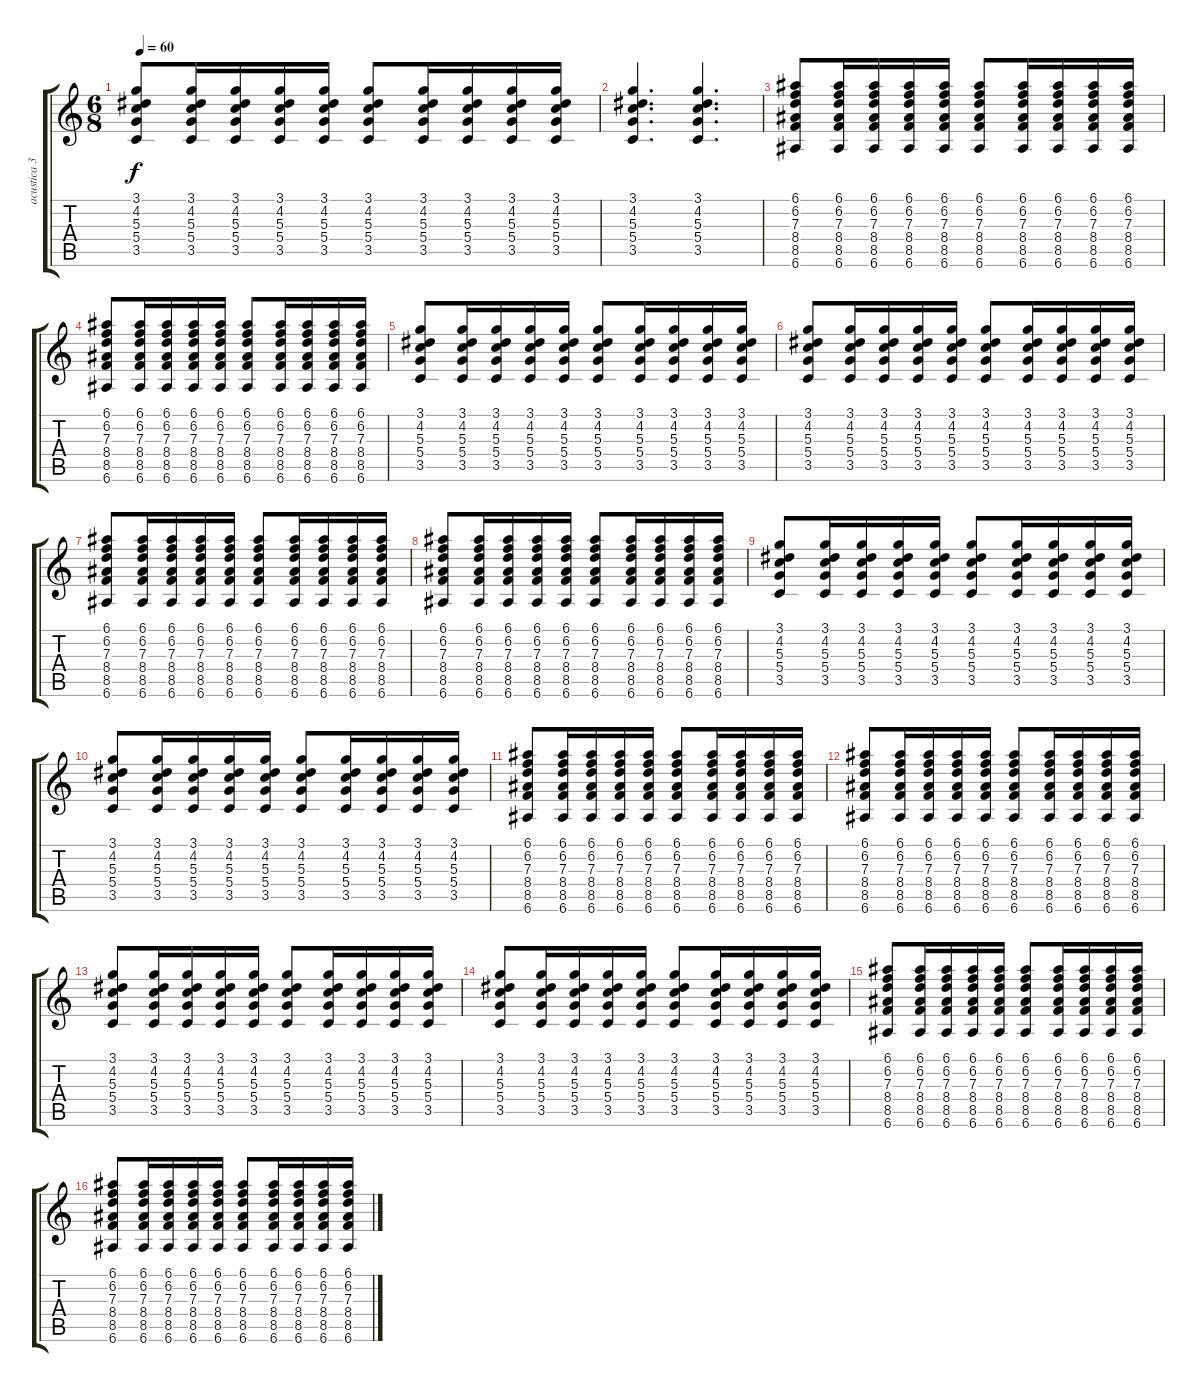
\track ("acustica 3" "acustica 3") {instrument acousticguitarnylon}
\staff {score tabs}
\tuning (E4 B3 G3 D3 A2 E2) {hide}
\ts (6 8)
\tempo 60
\clef g2
\ks c
(3.1 4.2 5.3 5.4 3.5).8{dy f} (3.1 4.2 5.3 5.4 3.5).16 (3.1 4.2 5.3 5.4 3.5).16 (3.1 4.2 5.3 5.4 3.5).16 (3.1 4.2 5.3 5.4 3.5).16 (3.1 4.2 5.3 5.4 3.5).8 (3.1 4.2 5.3 5.4 3.5).16 (3.1 4.2 5.3 5.4 3.5).16 (3.1 4.2 5.3 5.4 3.5).16 (3.1 4.2 5.3 5.4 3.5).16 |
(3.1 4.2 5.3 5.4 3.5).4{d} (3.1 4.2 5.3 5.4 3.5).4{d} |
(6.1 6.2 7.3 8.4 8.5 6.6).8 (6.1 6.2 7.3 8.4 8.5 6.6).16 (6.1 6.2 7.3 8.4 8.5 6.6).16 (6.1 6.2 7.3 8.4 8.5 6.6).16 (6.1 6.2 7.3 8.4 8.5 6.6).16 (6.1 6.2 7.3 8.4 8.5 6.6).8 (6.1 6.2 7.3 8.4 8.5 6.6).16 (6.1 6.2 7.3 8.4 8.5 6.6).16 (6.1 6.2 7.3 8.4 8.5 6.6).16 (6.1 6.2 7.3 8.4 8.5 6.6).16 |
(6.1 6.2 7.3 8.4 8.5 6.6).8 (6.1 6.2 7.3 8.4 8.5 6.6).16 (6.1 6.2 7.3 8.4 8.5 6.6).16 (6.1 6.2 7.3 8.4 8.5 6.6).16 (6.1 6.2 7.3 8.4 8.5 6.6).16 (6.1 6.2 7.3 8.4 8.5 6.6).8 (6.1 6.2 7.3 8.4 8.5 6.6).16 (6.1 6.2 7.3 8.4 8.5 6.6).16 (6.1 6.2 7.3 8.4 8.5 6.6).16 (6.1 6.2 7.3 8.4 8.5 6.6).16 |
(3.1 4.2 5.3 5.4 3.5).8 (3.1 4.2 5.3 5.4 3.5).16 (3.1 4.2 5.3 5.4 3.5).16 (3.1 4.2 5.3 5.4 3.5).16 (3.1 4.2 5.3 5.4 3.5).16 (3.1 4.2 5.3 5.4 3.5).8 (3.1 4.2 5.3 5.4 3.5).16 (3.1 4.2 5.3 5.4 3.5).16 (3.1 4.2 5.3 5.4 3.5).16 (3.1 4.2 5.3 5.4 3.5).16 |
(3.1 4.2 5.3 5.4 3.5).8 (3.1 4.2 5.3 5.4 3.5).16 (3.1 4.2 5.3 5.4 3.5).16 (3.1 4.2 5.3 5.4 3.5).16 (3.1 4.2 5.3 5.4 3.5).16 (3.1 4.2 5.3 5.4 3.5).8 (3.1 4.2 5.3 5.4 3.5).16 (3.1 4.2 5.3 5.4 3.5).16 (3.1 4.2 5.3 5.4 3.5).16 (3.1 4.2 5.3 5.4 3.5).16 |
(6.1 6.2 7.3 8.4 8.5 6.6).8 (6.1 6.2 7.3 8.4 8.5 6.6).16 (6.1 6.2 7.3 8.4 8.5 6.6).16 (6.1 6.2 7.3 8.4 8.5 6.6).16 (6.1 6.2 7.3 8.4 8.5 6.6).16 (6.1 6.2 7.3 8.4 8.5 6.6).8 (6.1 6.2 7.3 8.4 8.5 6.6).16 (6.1 6.2 7.3 8.4 8.5 6.6).16 (6.1 6.2 7.3 8.4 8.5 6.6).16 (6.1 6.2 7.3 8.4 8.5 6.6).16 |
(6.1 6.2 7.3 8.4 8.5 6.6).8 (6.1 6.2 7.3 8.4 8.5 6.6).16 (6.1 6.2 7.3 8.4 8.5 6.6).16 (6.1 6.2 7.3 8.4 8.5 6.6).16 (6.1 6.2 7.3 8.4 8.5 6.6).16 (6.1 6.2 7.3 8.4 8.5 6.6).8 (6.1 6.2 7.3 8.4 8.5 6.6).16 (6.1 6.2 7.3 8.4 8.5 6.6).16 (6.1 6.2 7.3 8.4 8.5 6.6).16 (6.1 6.2 7.3 8.4 8.5 6.6).16 |
(3.1 4.2 5.3 5.4 3.5).8 (3.1 4.2 5.3 5.4 3.5).16 (3.1 4.2 5.3 5.4 3.5).16 (3.1 4.2 5.3 5.4 3.5).16 (3.1 4.2 5.3 5.4 3.5).16 (3.1 4.2 5.3 5.4 3.5).8 (3.1 4.2 5.3 5.4 3.5).16 (3.1 4.2 5.3 5.4 3.5).16 (3.1 4.2 5.3 5.4 3.5).16 (3.1 4.2 5.3 5.4 3.5).16 |
(3.1 4.2 5.3 5.4 3.5).8 (3.1 4.2 5.3 5.4 3.5).16 (3.1 4.2 5.3 5.4 3.5).16 (3.1 4.2 5.3 5.4 3.5).16 (3.1 4.2 5.3 5.4 3.5).16 (3.1 4.2 5.3 5.4 3.5).8 (3.1 4.2 5.3 5.4 3.5).16 (3.1 4.2 5.3 5.4 3.5).16 (3.1 4.2 5.3 5.4 3.5).16 (3.1 4.2 5.3 5.4 3.5).16 |
(6.1 6.2 7.3 8.4 8.5 6.6).8 (6.1 6.2 7.3 8.4 8.5 6.6).16 (6.1 6.2 7.3 8.4 8.5 6.6).16 (6.1 6.2 7.3 8.4 8.5 6.6).16 (6.1 6.2 7.3 8.4 8.5 6.6).16 (6.1 6.2 7.3 8.4 8.5 6.6).8 (6.1 6.2 7.3 8.4 8.5 6.6).16 (6.1 6.2 7.3 8.4 8.5 6.6).16 (6.1 6.2 7.3 8.4 8.5 6.6).16 (6.1 6.2 7.3 8.4 8.5 6.6).16 |
(6.1 6.2 7.3 8.4 8.5 6.6).8 (6.1 6.2 7.3 8.4 8.5 6.6).16 (6.1 6.2 7.3 8.4 8.5 6.6).16 (6.1 6.2 7.3 8.4 8.5 6.6).16 (6.1 6.2 7.3 8.4 8.5 6.6).16 (6.1 6.2 7.3 8.4 8.5 6.6).8 (6.1 6.2 7.3 8.4 8.5 6.6).16 (6.1 6.2 7.3 8.4 8.5 6.6).16 (6.1 6.2 7.3 8.4 8.5 6.6).16 (6.1 6.2 7.3 8.4 8.5 6.6).16 |
(3.1 4.2 5.3 5.4 3.5).8 (3.1 4.2 5.3 5.4 3.5).16 (3.1 4.2 5.3 5.4 3.5).16 (3.1 4.2 5.3 5.4 3.5).16 (3.1 4.2 5.3 5.4 3.5).16 (3.1 4.2 5.3 5.4 3.5).8 (3.1 4.2 5.3 5.4 3.5).16 (3.1 4.2 5.3 5.4 3.5).16 (3.1 4.2 5.3 5.4 3.5).16 (3.1 4.2 5.3 5.4 3.5).16 |
(3.1 4.2 5.3 5.4 3.5).8 (3.1 4.2 5.3 5.4 3.5).16 (3.1 4.2 5.3 5.4 3.5).16 (3.1 4.2 5.3 5.4 3.5).16 (3.1 4.2 5.3 5.4 3.5).16 (3.1 4.2 5.3 5.4 3.5).8 (3.1 4.2 5.3 5.4 3.5).16 (3.1 4.2 5.3 5.4 3.5).16 (3.1 4.2 5.3 5.4 3.5).16 (3.1 4.2 5.3 5.4 3.5).16 |
(6.1 6.2 7.3 8.4 8.5 6.6).8 (6.1 6.2 7.3 8.4 8.5 6.6).16 (6.1 6.2 7.3 8.4 8.5 6.6).16 (6.1 6.2 7.3 8.4 8.5 6.6).16 (6.1 6.2 7.3 8.4 8.5 6.6).16 (6.1 6.2 7.3 8.4 8.5 6.6).8 (6.1 6.2 7.3 8.4 8.5 6.6).16 (6.1 6.2 7.3 8.4 8.5 6.6).16 (6.1 6.2 7.3 8.4 8.5 6.6).16 (6.1 6.2 7.3 8.4 8.5 6.6).16 |
(6.1 6.2 7.3 8.4 8.5 6.6).8 (6.1 6.2 7.3 8.4 8.5 6.6).16 (6.1 6.2 7.3 8.4 8.5 6.6).16 (6.1 6.2 7.3 8.4 8.5 6.6).16 (6.1 6.2 7.3 8.4 8.5 6.6).16 (6.1 6.2 7.3 8.4 8.5 6.6).8 (6.1 6.2 7.3 8.4 8.5 6.6).16 (6.1 6.2 7.3 8.4 8.5 6.6).16 (6.1 6.2 7.3 8.4 8.5 6.6).16 (6.1 6.2 7.3 8.4 8.5 6.6).16
